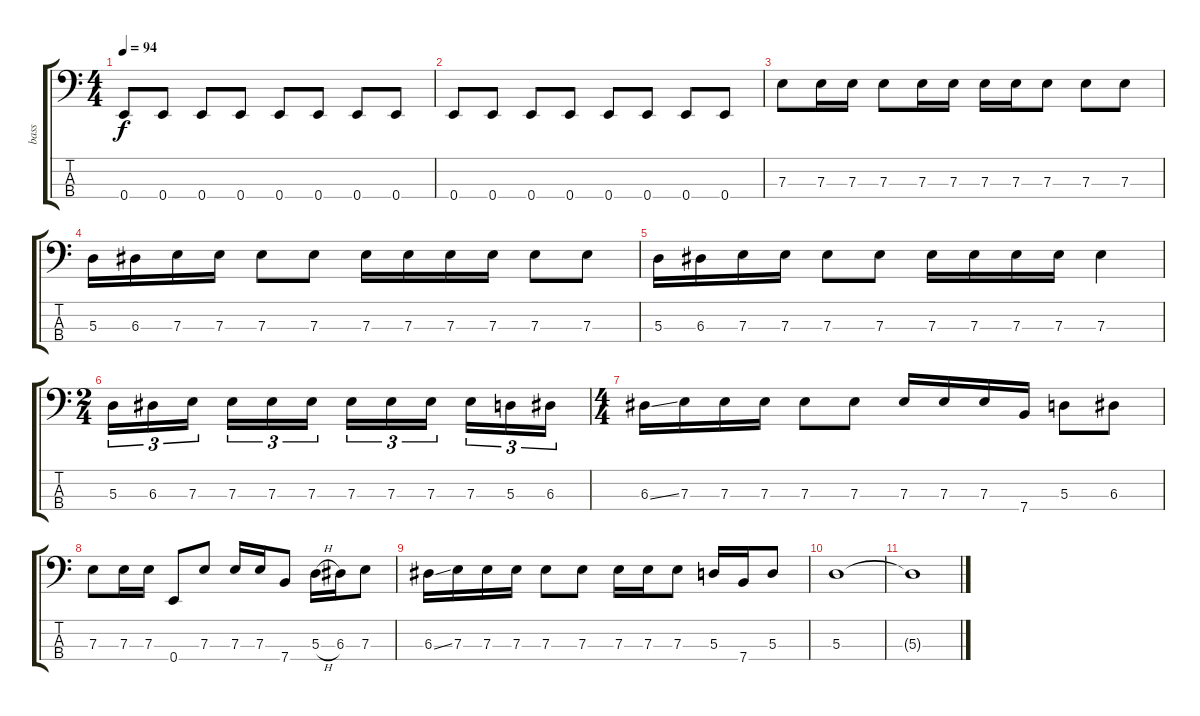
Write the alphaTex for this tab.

\track ("bass" "bass") {instrument electricbassfinger}
\staff {score tabs}
\tuning (G2 D2 A1 E1) {hide}
\ts (4 4)
\tempo 94
\clef f4
\ks c
0.4.8{dy f} 0.4.8 0.4.8 0.4.8 0.4.8 0.4.8 0.4.8 0.4.8 |
0.4.8 0.4.8 0.4.8 0.4.8 0.4.8 0.4.8 0.4.8 0.4.8 |
7.3.8 7.3.16 7.3.16 7.3.8 7.3.16 7.3.16 7.3.16 7.3.16 7.3.8 7.3.8 7.3.8 |
5.3.16 6.3.16 7.3.16 7.3.16 7.3.8 7.3.8 7.3.16 7.3.16 7.3.16 7.3.16 7.3.8 7.3.8 |
5.3.16 6.3.16 7.3.16 7.3.16 7.3.8 7.3.8 7.3.16 7.3.16 7.3.16 7.3.16 7.3.4 |
\ts (2 4)
5.3.16{tu (3 2)} 6.3.16{tu (3 2)} 7.3.16{tu (3 2) beam splitsecondary} 7.3.16{tu (3 2)} 7.3.16{tu (3 2)} 7.3.16{tu (3 2)} 7.3.16{tu (3 2)} 7.3.16{tu (3 2)} 7.3.16{tu (3 2) beam splitsecondary} 7.3.16{tu (3 2)} 5.3.16{tu (3 2)} 6.3.16{tu (3 2)} |
\ts (4 4)
6.3{ss}.16 7.3.16 7.3.16 7.3.16 7.3.8 7.3.8 7.3.16 7.3.16 7.3.16 7.4.16 5.3.8 6.3.8 |
7.3.8 7.3.16 7.3.16 0.4.8 7.3.8 7.3.16 7.3.16 7.4.8 5.3{h}.16 6.3.16 7.3.8 |
6.3{ss}.16 7.3.16 7.3.16 7.3.16 7.3.8 7.3.8 7.3.16 7.3.16 7.3.8 5.3.16 7.4.16 5.3.8 |
5.3.1 |
5.3{t}.1
